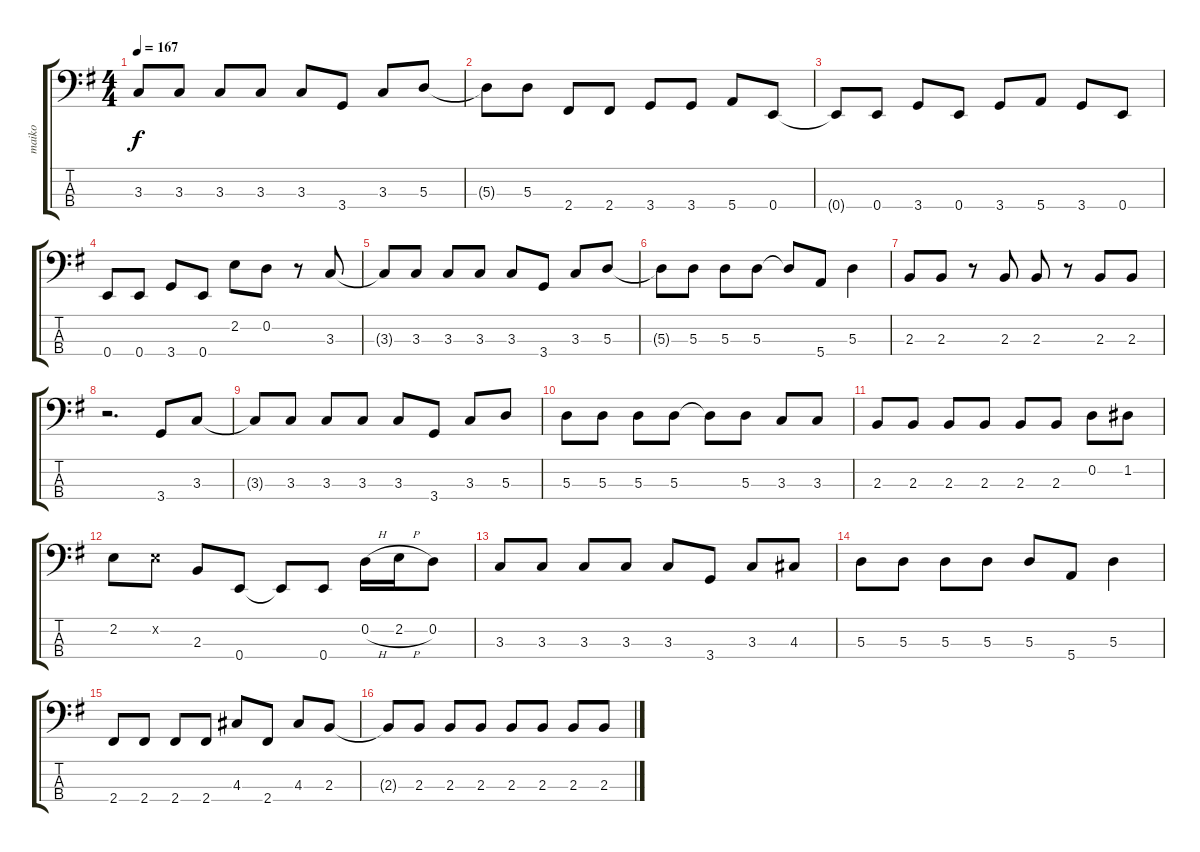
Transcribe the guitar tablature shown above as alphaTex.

\track ("maiko" "maiko") {instrument electricbassfinger}
\staff {score tabs}
\tuning (G2 D2 A1 E1) {hide}
\ts (4 4)
\tempo 167
\clef f4
\ks eminor
3.3{t}.8{dy f} 3.3.8 3.3.8 3.3.8 3.3.8 3.4.8 3.3.8 5.3.8 |
5.3{t}.8 5.3.8 2.4.8 2.4.8 3.4.8 3.4.8 5.4.8 0.4.8 |
0.4{t}.8 0.4.8 3.4.8 0.4.8 3.4.8 5.4.8 3.4.8 0.4.8 |
0.4.8 0.4.8 3.4.8 0.4.8 2.2.8 0.2.8 r.8 3.3.8 |
3.3{t}.8 3.3.8 3.3.8 3.3.8 3.3.8 3.4.8 3.3.8 5.3.8 |
5.3{t}.8 5.3.8 5.3.8 5.3.8 5.3{t}.8 5.4.8 5.3.4 |
2.3.8 2.3.8 r.8 2.3.8 2.3.8 r.8 2.3.8 2.3.8 |
r.2{d} 3.4.8 3.3.8 |
3.3{t}.8 3.3.8 3.3.8 3.3.8 3.3.8 3.4.8 3.3.8 5.3.8 |
5.3.8 5.3.8 5.3.8 5.3.8 5.3{t}.8 5.3.8 3.3.8 3.3.8 |
2.3.8 2.3.8 2.3.8 2.3.8 2.3.8 2.3.8 0.2.8 1.2.8 |
2.2.8 2.2{x}.8 2.3.8 0.4.8 0.4{t}.8 0.4.8 0.2{h}.16 2.2{h}.16 0.2.8 |
3.3.8 3.3.8 3.3.8 3.3.8 3.3.8 3.4.8 3.3.8 4.3.8 |
5.3.8 5.3.8 5.3.8 5.3.8 5.3.8 5.4.8 5.3.4 |
2.4.8 2.4.8 2.4.8 2.4.8 4.3.8 2.4.8 4.3.8 2.3.8 |
2.3{t}.8 2.3.8 2.3.8 2.3.8 2.3.8 2.3.8 2.3.8 2.3.8
